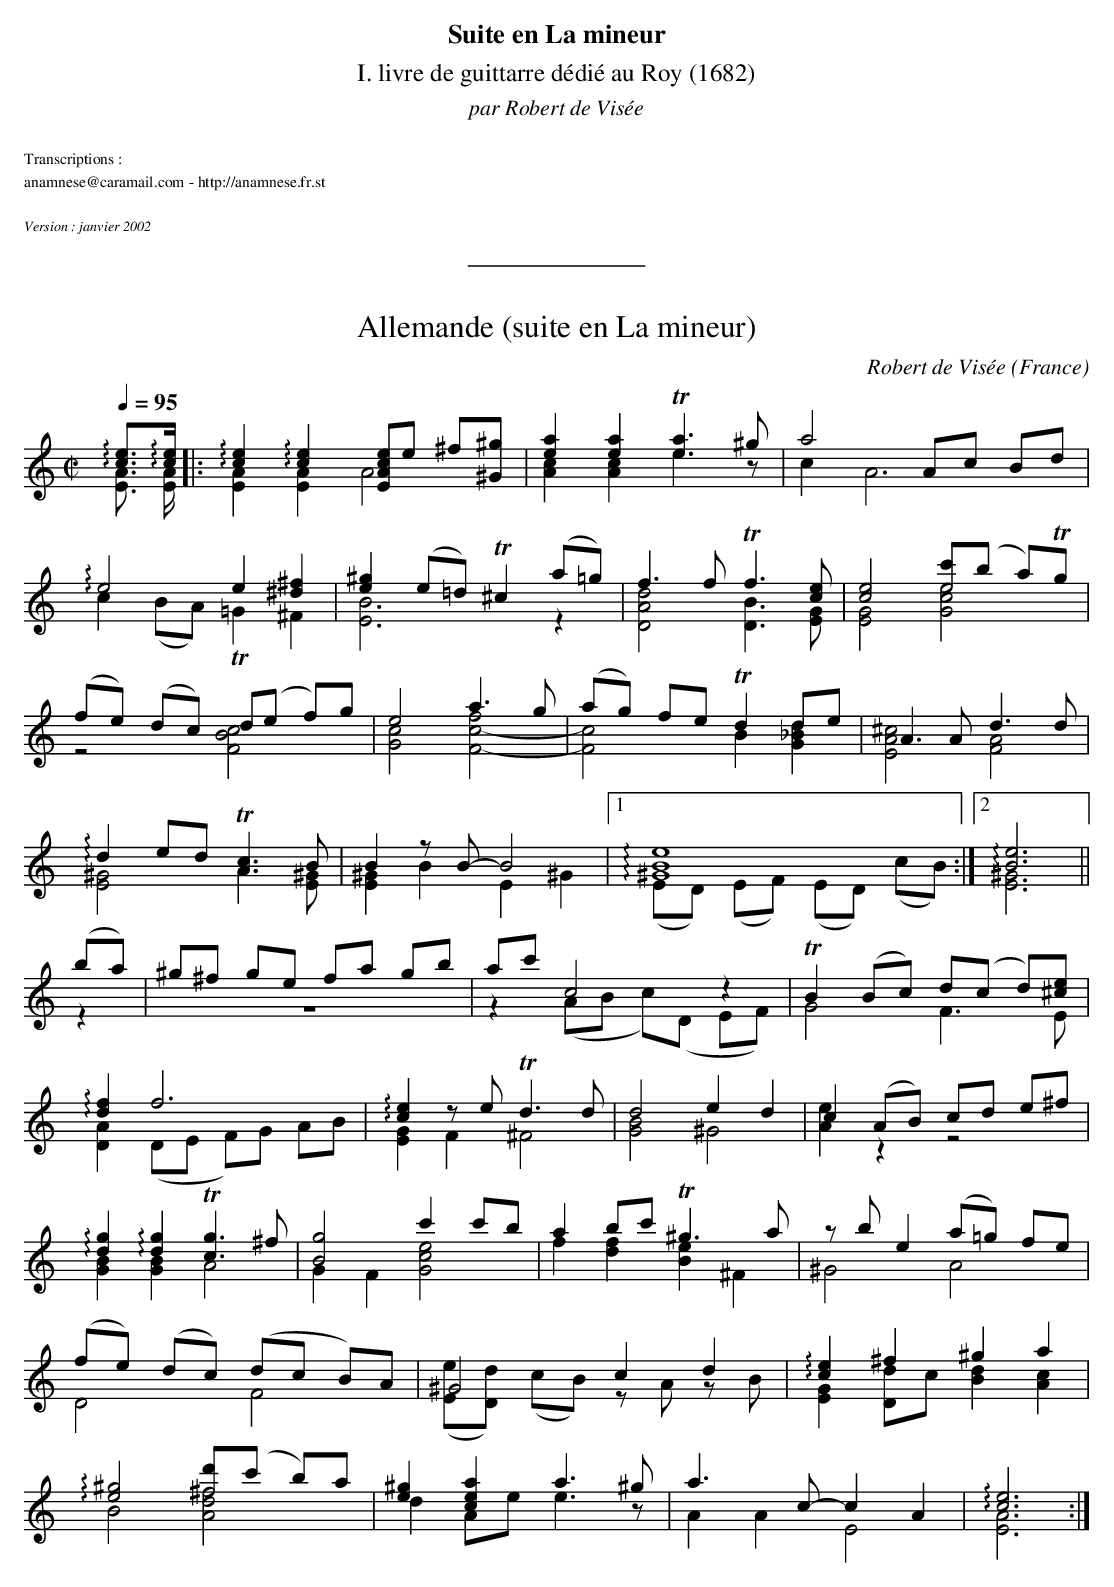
X:1
T:Allemande (suite en La mineur)
C:Robert de Visée
O:France
M:C|
L:1/8
Q:1/4=95
K:C treble
U: I=!arpeggio!
%%staves (1 2)
V:1
I[c3/2e3/2]I[c/e/] |: I[c2e2]I[c2e2][EAce]e ^f[^G^g] | [e2a2][e2a2] !trill![e3a3] ^g | a4 Ac Bd |
Ie4 e2 [^d2^f2] | [e2^g2] (e=d) !trill!^c2 (a=g) | f3 f !trill!f3 [ce] | [c4e4] [ec'](b a)!trill!g |
(fe) (dc) d(e f)g | e4 a3 g | (ag) fe !trill!d2 de | A3 A d3d |
Id2ed !trill![A3c3]B | B2 zB-B4 |1 I[^G8B8e8] :|2 I[B6e6] ||
(ba) | ^g^f ge fa gb | ac' c4 z2 | !trill!B2 (Bc) d(c d)[^ce] |
I[d2f2] f6 | I[c2e2] z e !trill!d3d | d4 e2d2 | c2 (AB) cd e^f |
I[d2g2] I[d2g2] !trill![c3g3] ^f | [B4g4] c'2 c'b | a2 bc' !trill!^g3 a | zb e2 (a=g) fe |
(fe) (dc) (dc B)A | ^G4 c2d2 | I[c2e2] ^f2 ^g2 a2 |
I[e4^g4] [^fd'](c' b)a | [e2^g2] [c2e2a2] a3^g | a3 c-c2 A2 | I[c6e6] :|
V:2
[E3/2A3/2] [E/A/] |: [E2A2][E2A2]A4 | [A2c2][A2c2]e3z | c2A6 |
c2 (BA) !trill!=G2 ^F2 | [E6B6] z2 | [D4A4d4] [D3B3] [EG] | [E4G4] [G4c4e4] |
z4 [F4B4c4] | [G4c4] [F4-c4-f4] | [F4c4] B2 [G2_B2d2] |[E4A4^c4] [F4A4] |
[E4^G4]A3 [E^G] | [E2^G2] B2E2^G2 |1 (ED) (EF) (ED) (cB) :|2 [E6^G6] ||
z2 | z8 | z2 (AB c)(D EF) | G4 F3E |
[D2A2] (DE F)G AB | [E2G2] F2 ^F4 | [G4B4] ^G4 | [A2e2] z2 z4 |
[G2B2][G2B2] A4 | G2F2 [G4c4e4] | f2 [d2f2] [B2e2] ^F2 | ^G4 A4 |
D4F4 | ([Ee][Dd]) (cB) zA zB | [E2G2] [Dd]c [B2d2] [A2c2] |
B4 [A4d4^f4] | d2 Ae e3z | A2A2 E4 | [E6A6] :|
